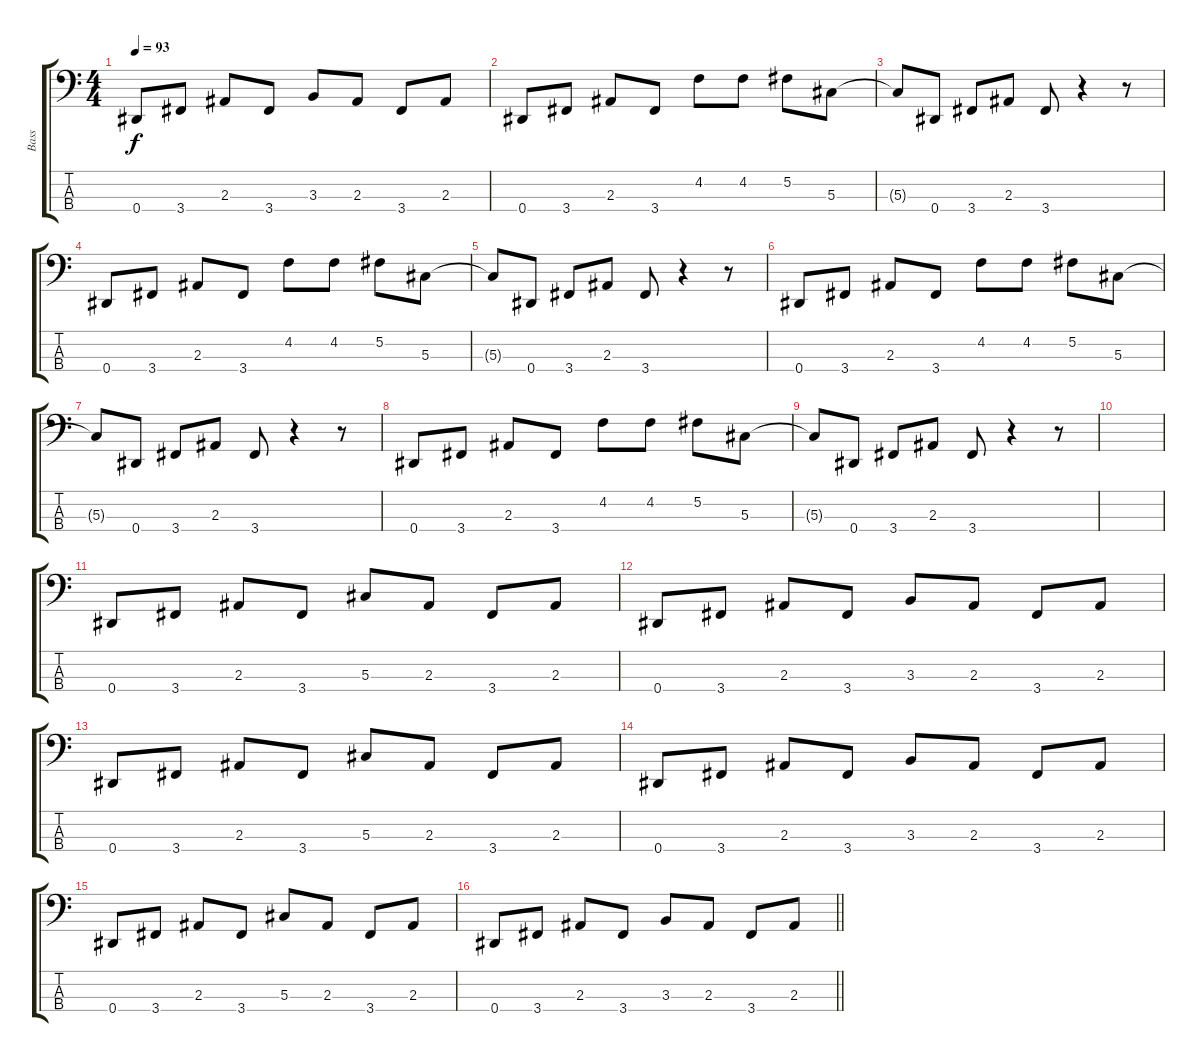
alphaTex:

\track ("Bass" "Bass") {instrument electricbasspick}
\staff {score tabs}
\tuning (Gb2 Db2 Ab1 Eb1) {hide}
\ts (4 4)
\tempo 93
\clef f4
\ks c
0.4.8{dy f} 3.4.8 2.3.8 3.4.8 3.3.8 2.3.8 3.4.8 2.3.8 |
0.4.8 3.4.8 2.3.8 3.4.8 4.2.8 4.2.8 5.2.8 5.3.8 |
5.3{t}.8 0.4.8 3.4.8 2.3.8 3.4.8 r.4 r.8 |
0.4.8 3.4.8 2.3.8 3.4.8 4.2.8 4.2.8 5.2.8 5.3.8 |
5.3{t}.8 0.4.8 3.4.8 2.3.8 3.4.8 r.4 r.8 |
0.4.8 3.4.8 2.3.8 3.4.8 4.2.8 4.2.8 5.2.8 5.3.8 |
5.3{t}.8 0.4.8 3.4.8 2.3.8 3.4.8 r.4 r.8 |
0.4.8 3.4.8 2.3.8 3.4.8 4.2.8 4.2.8 5.2.8 5.3.8 |
5.3{t}.8 0.4.8 3.4.8 2.3.8 3.4.8 r.4 r.8 |
|
0.4.8 3.4.8 2.3.8 3.4.8 5.3.8 2.3.8 3.4.8 2.3.8 |
0.4.8 3.4.8 2.3.8 3.4.8 3.3.8 2.3.8 3.4.8 2.3.8 |
0.4.8 3.4.8 2.3.8 3.4.8 5.3.8 2.3.8 3.4.8 2.3.8 |
0.4.8 3.4.8 2.3.8 3.4.8 3.3.8 2.3.8 3.4.8 2.3.8 |
0.4.8 3.4.8 2.3.8 3.4.8 5.3.8 2.3.8 3.4.8 2.3.8 |
\barLineRight lightlight
0.4.8 3.4.8 2.3.8 3.4.8 3.3.8 2.3.8 3.4.8 2.3.8
